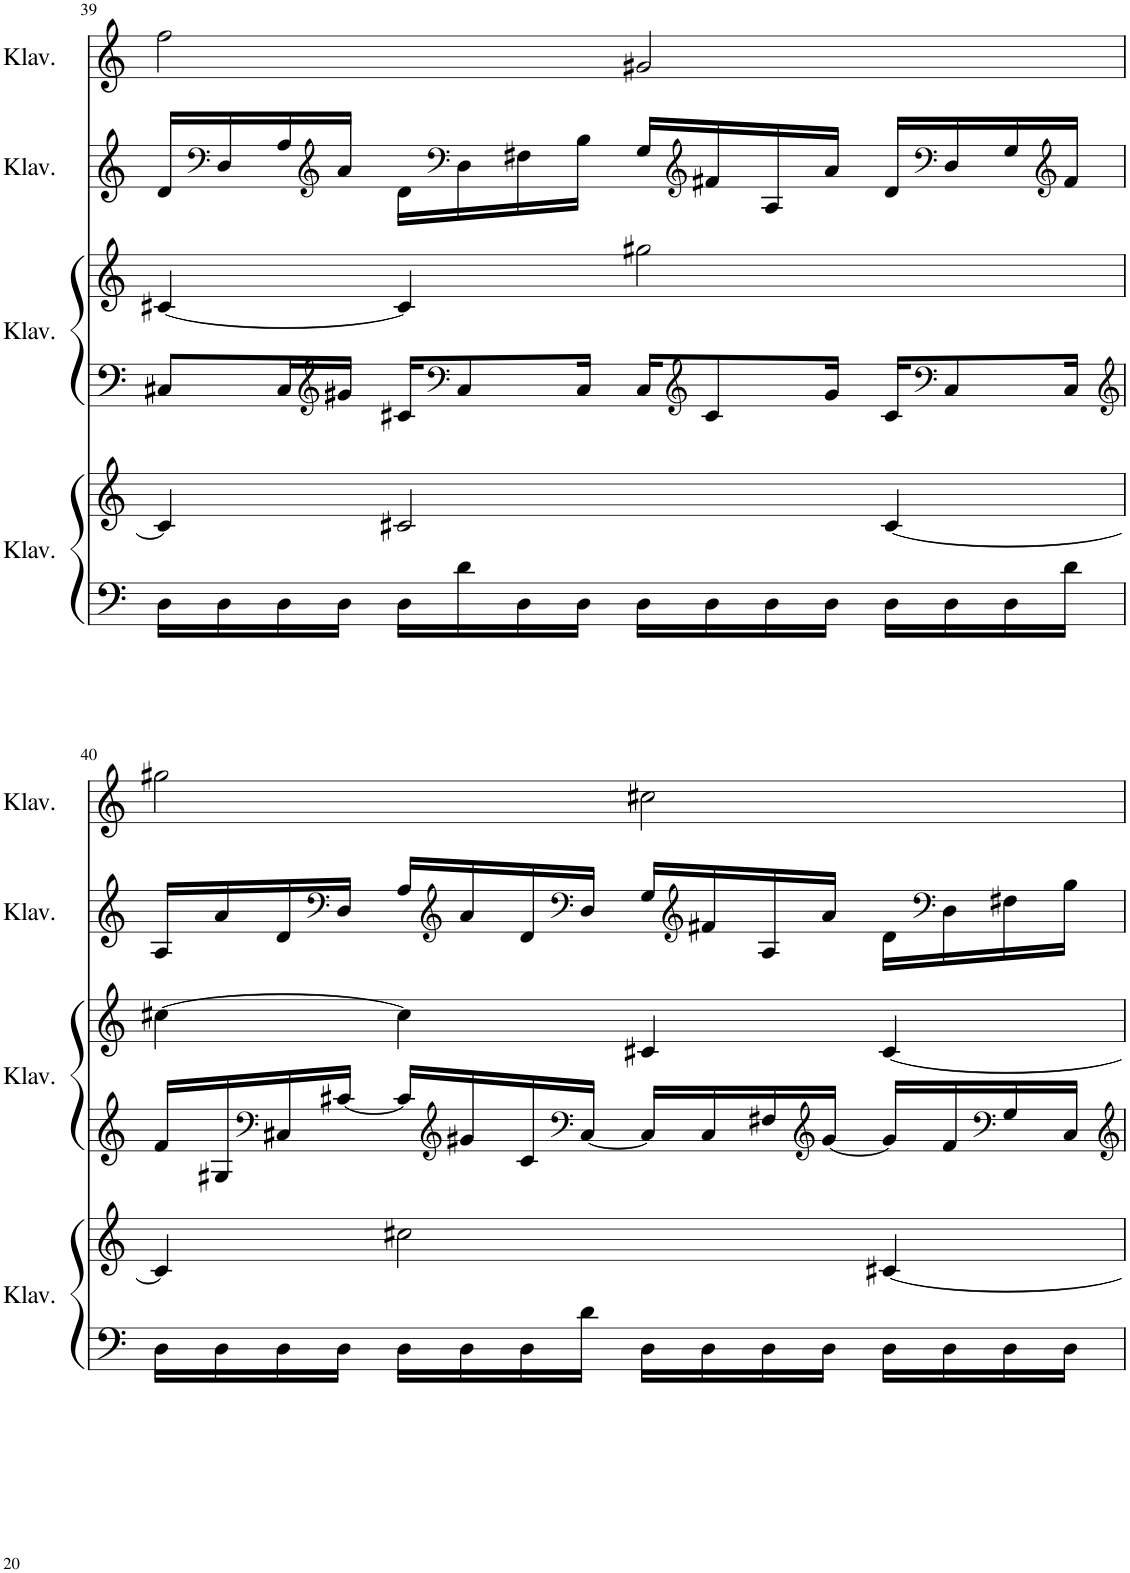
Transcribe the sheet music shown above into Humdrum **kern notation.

**kern	**kern	**kern	**kern	**kern	**kern
*part4	*part4	*part3	*part3	*part2	*part1
*staff6	*staff5	*staff4	*staff3	*staff2	*staff1
*I"Klavier	*	*I"Klavier	*	*I"Klavier	*I"Klavier
*I'Klav.	*	*I'Klav.	*	*I'Klav.	*I'Klav.
!!LO:PB:g=z
*clefF4	*clefG2	*clefF4	*clefG2	*clefG2	*clefG2
*k[]	*k[]	*k[]	*k[]	*k[]	*k[]
*M4/4	*M4/4	*M4/4	*M4/4	*M4/4	*M4/4
=39	=39	=39	=39	=39	=39
16D\LL	4c#/]	8C#X/L	[4c#X/	16d/LL	2ff\
*	*	*	*	*clefF4	*
16D\	.	.	.	16D/	.
16D\	.	16C#/L	.	16A/	.
*	*	*clefG2	*	*clefG2	*
16D\JJ	.	16g#X/JJ	.	16a/JJ	.
16D\LL	2c#X/	16c#X/KL	4c#/]	16d\LL	.
*	*	*clefF4	*	*clefF4	*
16d\	.	8C#/	.	16D\	.
16D\	.	.	.	16F#X\	.
16D\JJ	.	16C#/Jk	.	16B\JJ	.
16D\LL	.	16C#/KL	2gg#X\	16G/LL	2g#X/
*	*	*clefG2	*	*clefG2	*
16D\	.	8c#/	.	16f#X/	.
16D\	.	.	.	16A/	.
16D\JJ	.	16g#/Jk	.	16a/JJ	.
16D\LL	[4c#/	16c#/KL	.	16d/LL	.
*	*	*clefF4	*	*clefF4	*
16D\	.	8C#/	.	16D/	.
16D\	.	.	.	16G/	.
*	*	*	*	*clefG2	*
16d\JJ	.	16C#/Jk	.	16f#/JJ	.
!!LO:LB:g=z
=40	=40	=40	=40	=40	=40
*	*	*clefG2	*	*	*
16D\LL	4c#/]	16f/LL	[4cc#X\	16A/LL	2gg#X\
16D\	.	16G#X/	.	16a/	.
*	*	*clefF4	*	*	*
16D\	.	16C#X/	.	16d/	.
*	*	*	*	*clefF4	*
16D\JJ	.	[16c#X/JJ	.	16D/JJ	.
16D\LL	2cc#X\	16c#/LL]	4cc#\]	16A/LL	.
*	*	*clefG2	*	*clefG2	*
16D\	.	16g#X/	.	16a/	.
16D\	.	16c#/	.	16d/	.
*	*	*clefF4	*	*clefF4	*
16d\JJ	.	[16C#/JJ	.	16D/JJ	.
16D\LL	.	16C#/LL]	4c#X/	16G/LL	2cc#X\
*	*	*	*	*clefG2	*
16D\	.	16C#/	.	16f#X/	.
16D\	.	16F#X/	.	16A/	.
*	*	*clefG2	*	*	*
16D\JJ	.	[16g#/JJ	.	16a/JJ	.
16D\LL	[4c#X/	16g#/LL]	[4c#/	16d\LL	.
*	*	*	*	*clefF4	*
16D\	.	16f/	.	16D\	.
*	*	*clefF4	*	*	*
16D\	.	16G#/	.	16F#X\	.
16D\JJ	.	16C#/JJ	.	16B\JJ	.
=	=	=	=	=	=
*-	*-	*-	*-	*-	*-
